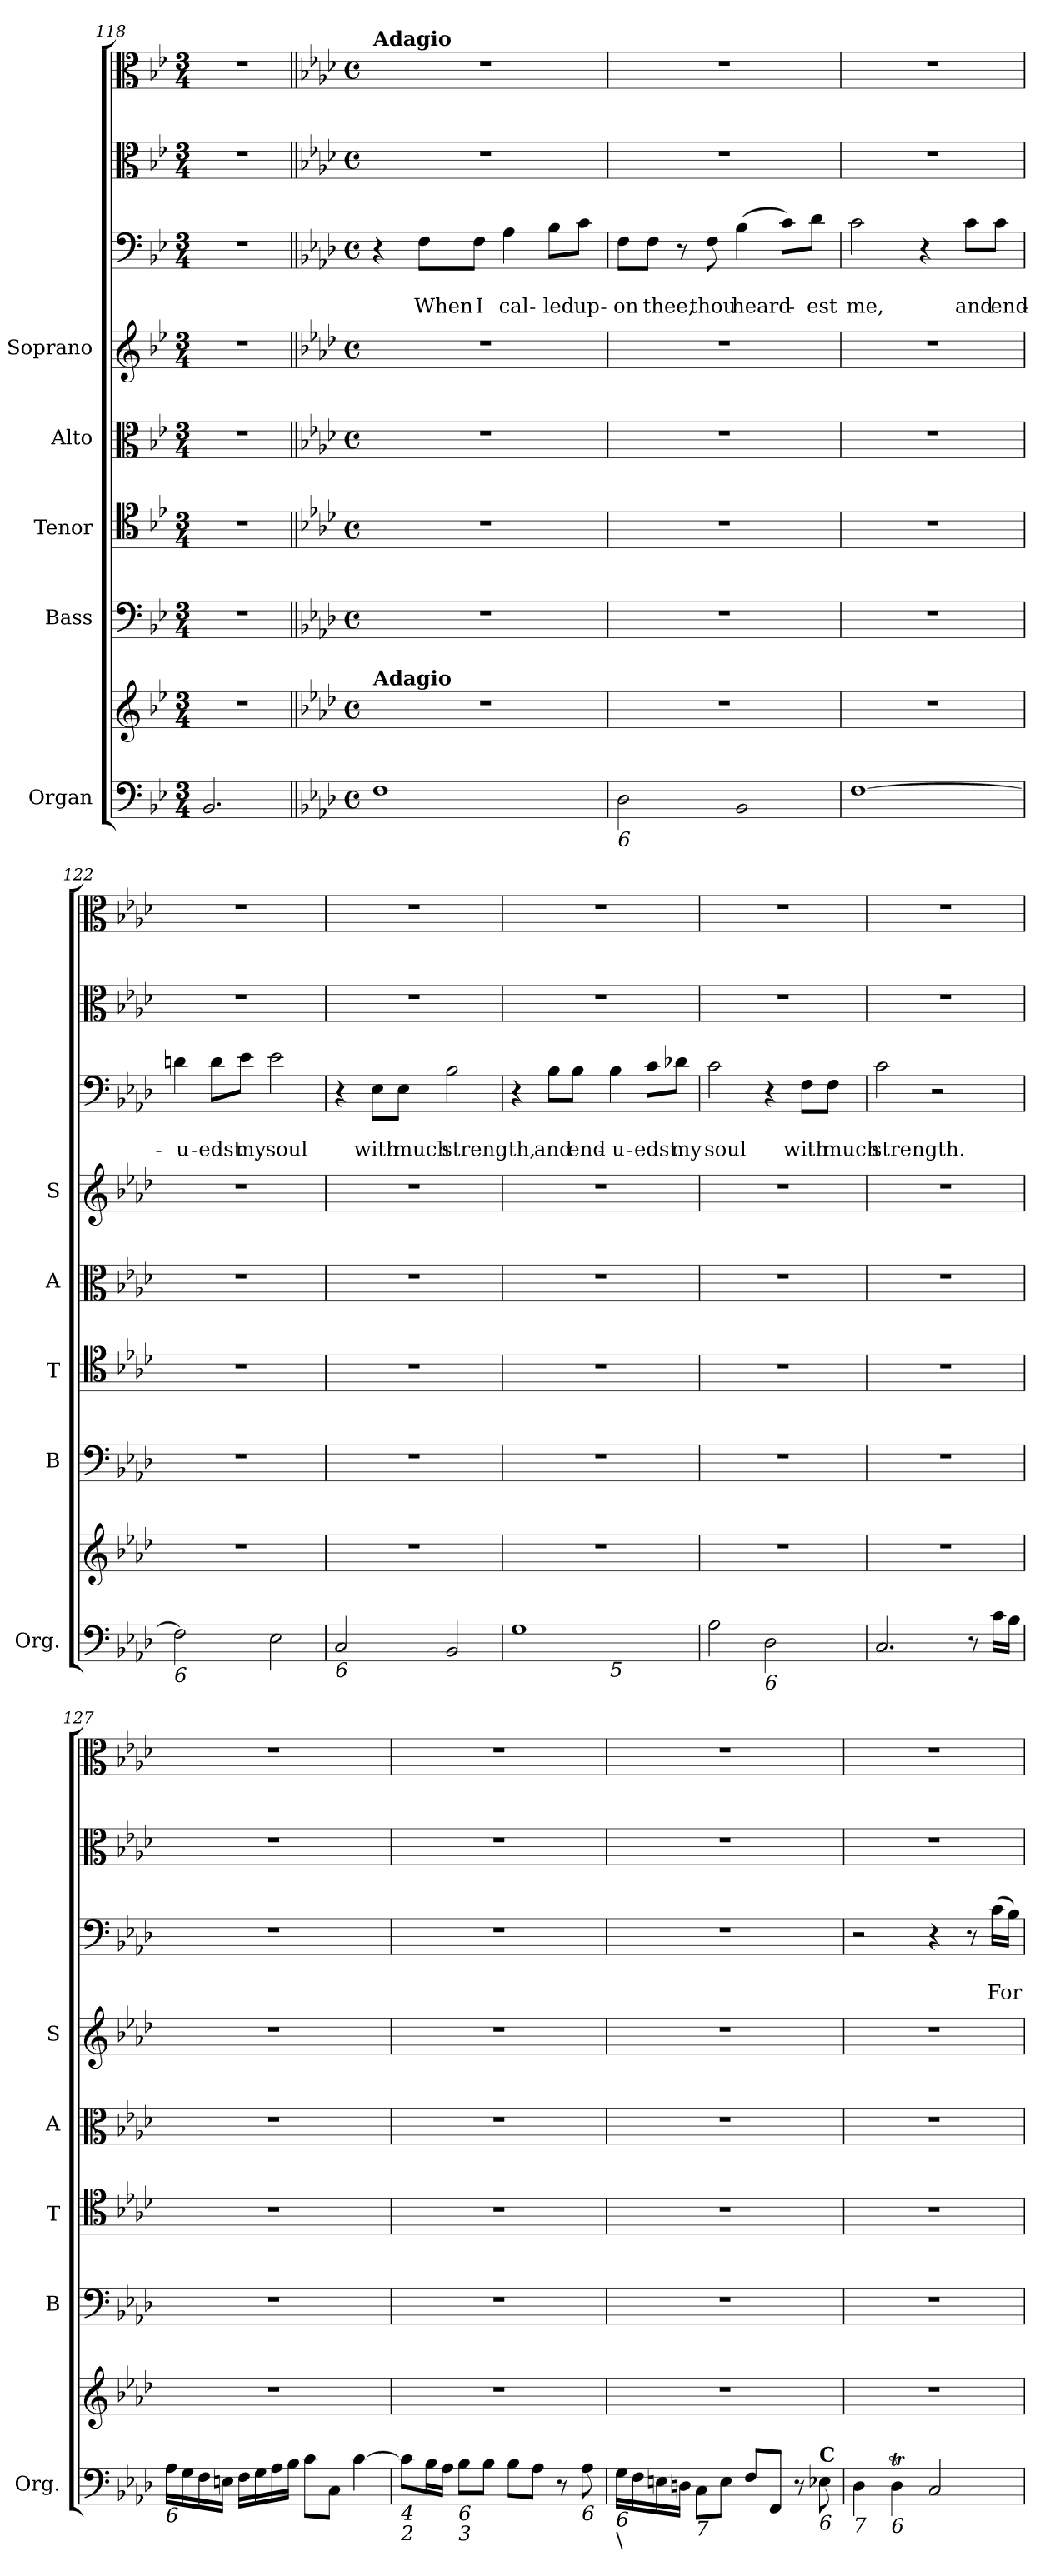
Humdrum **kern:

**kern	**kern	**kern	**kern	**kern	**kern	**kern	**text	**text	**kern	**kern
*part8	*part8	*part7	*part6	*part5	*part4	*part3	*part3	*part3	*part2	*part1
*staff9	*staff8	*staff7	*staff6	*staff5	*staff4	*staff3	*staff3	*staff3	*staff2	*staff1
*I"Organ	*	*I"Bass	*I"Tenor	*I"Alto	*I"Soprano	*	*	*	*	*
*I'Org.	*	*I'B	*I'T	*I'A	*I'S	*	*	*	*	*
*clefF4	*clefG2	*clefF4	*clefC4	*clefC3	*clefG2	*clefF4	*	*	*clefC3	*clefC3
*k[b-e-]	*k[b-e-]	*k[b-e-]	*k[b-e-]	*k[b-e-]	*k[b-e-]	*k[b-e-]	*	*	*k[b-e-]	*k[b-e-]
*B-:	*B-:	*B-:	*B-:	*B-:	*B-:	*B-:	*	*	*B-:	*B-:
*M3/4	*M3/4	*M3/4	*M3/4	*M3/4	*M3/4	*M3/4	*	*	*M3/4	*M3/4
=118	=118	=118	=118	=118	=118	=118	=118	=118	=118	=118
2.BB-/	2.r	2.r	2.r	2.r	2.r	2.r	.	.	2.r	2.r
!!LO:LB:g=z
=119||	=119||	=119||	=119||	=119||	=119||	=119||	=119||	=119||	=119||	=119||
*k[b-e-a-d-]	*k[b-e-a-d-]	*k[b-e-a-d-]	*k[b-e-a-d-]	*k[b-e-a-d-]	*k[b-e-a-d-]	*k[b-e-a-d-]	*	*	*k[b-e-a-d-]	*k[b-e-a-d-]
*f:	*f:	*f:	*f:	*f:	*f:	*f:	*	*	*f:	*f:
*M4/4	*M4/4	*M4/4	*M4/4	*M4/4	*M4/4	*M4/4	*	*	*M4/4	*M4/4
*met(c)	*met(c)	*met(c)	*met(c)	*met(c)	*met(c)	*met(c)	*	*	*met(c)	*met(c)
*	*MM100	*	*	*	*	*	*	*	*	*MM100
!	!	!	!	!	!	!	!	!	!	!LO:TX:a:B:t=Adagio
!	!LO:TX:a:B:t=Adagio	!	!	!	!	!	!	!	!	!
1F	1r	1r	1r	1r	1r	4r	.	.	1r	1r
!	!	!	!	!	!	!	!	!LO:LY:b	!	!
.	.	.	.	.	.	8F\L	.	When	.	.
!	!	!	!	!	!	!	!	!LO:LY:b	!	!
.	.	.	.	.	.	8F\J	.	I	.	.
!	!	!	!	!	!	!	!	!LO:LY:b	!	!
.	.	.	.	.	.	4A-\	.	cal-	.	.
!	!	!	!	!	!	!	!	!LO:LY:b	!	!
.	.	.	.	.	.	8B-\L	.	-led	.	.
!	!	!	!	!	!	!	!	!LO:LY:b	!	!
.	.	.	.	.	.	8c\J	.	up-	.	.
=120	=120	=120	=120	=120	=120	=120	=120	=120	=120	=120
!LO:TX:b:i:t=6	!	!	!	!	!	!	!	!	!	!
!	!	!	!	!	!	!	!	!LO:LY:b	!	!
2D-\	1r	1r	1r	1r	1r	8F\L	.	-on	1r	1r
!	!	!	!	!	!	!	!	!LO:LY:b	!	!
.	.	.	.	.	.	8F\J	.	thee,	.	.
.	.	.	.	.	.	8r	.	.	.	.
!	!	!	!	!	!	!	!	!LO:LY:b	!	!
.	.	.	.	.	.	8F\	.	thou	.	.
!	!	!	!	!	!	!	!	!LO:LY:b	!	!
2BB-/	.	.	.	.	.	(>4B-\	.	heard-	.	.
.	.	.	.	.	.	8c\L)	.	.	.	.
!	!	!	!	!	!	!	!	!LO:LY:b	!	!
.	.	.	.	.	.	8d-\J	.	-est	.	.
=121	=121	=121	=121	=121	=121	=121	=121	=121	=121	=121
!	!	!	!	!	!	!	!	!LO:LY:b	!	!
[1F	1r	1r	1r	1r	1r	2c\	.	me,	1r	1r
.	.	.	.	.	.	4r	.	.	.	.
!	!	!	!	!	!	!	!	!LO:LY:b	!	!
.	.	.	.	.	.	8c\L	.	and	.	.
!	!	!	!	!	!	!	!	!LO:LY:b	!	!
.	.	.	.	.	.	8c\J	.	end-	.	.
!!LO:PB:g=z
=122	=122	=122	=122	=122	=122	=122	=122	=122	=122	=122
!LO:TX:b:i:t=6	!	!	!	!	!	!	!	!	!	!
!	!	!	!	!	!	!	!	!LO:LY:b	!	!
2F\]	1r	1r	1r	1r	1r	4dn\	.	-u-	1r	1r
!	!	!	!	!	!	!	!	!LO:LY:b	!	!
.	.	.	.	.	.	8d\L	.	-edst	.	.
!	!	!	!	!	!	!	!	!LO:LY:b	!	!
.	.	.	.	.	.	8e-\J	.	my	.	.
!	!	!	!	!	!	!	!	!LO:LY:b	!	!
2E-\	.	.	.	.	.	2e-\	.	soul	.	.
=123	=123	=123	=123	=123	=123	=123	=123	=123	=123	=123
!LO:TX:b:i:t=6	!	!	!	!	!	!	!	!	!	!
2C/	1r	1r	1r	1r	1r	4r	.	.	1r	1r
!	!	!	!	!	!	!	!	!LO:LY:b	!	!
.	.	.	.	.	.	8E-\L	.	with	.	.
!	!	!	!	!	!	!	!	!LO:LY:b	!	!
.	.	.	.	.	.	8E-\J	.	much	.	.
!	!	!	!	!	!	!	!	!LO:LY:b	!	!
2BB-/	.	.	.	.	.	2B-\	.	strength,	.	.
=124	=124	=124	=124	=124	=124	=124	=124	=124	=124	=124
!LO:TX:b:i:t=6	!	!	!	!	!	!	!	!	!	!
*^	*	*	*	*	*	*	*	*	*	*
1G	2ryy	1r	1r	1r	1r	1r	4r	.	.	1r	1r
!	!	!	!	!	!	!	!	!	!LO:LY:b	!	!
.	.	.	.	.	.	.	8B-\L	.	and	.	.
!	!	!	!	!	!	!	!	!	!LO:LY:b	!	!
.	.	.	.	.	.	.	8B-\J	.	end-	.	.
!	!LO:TX:b:i:t=5	!	!	!	!	!	!	!	!	!	!
!	!	!	!	!	!	!	!	!	!LO:LY:b	!	!
.	2ryy	.	.	.	.	.	4B-\	.	-u-	.	.
!	!	!	!	!	!	!	!	!	!LO:LY:b	!	!
.	.	.	.	.	.	.	8c\L	.	-edst	.	.
!	!	!	!	!	!	!	!	!	!LO:LY:b	!	!
.	.	.	.	.	.	.	8d-X\J	.	my	.	.
=125	=125	=125	=125	=125	=125	=125	=125	=125	=125	=125	=125
!	!	!	!	!	!	!	!	!	!LO:LY:b	!	!
*v	*v	*	*	*	*	*	*	*	*	*	*
2A-\	1r	1r	1r	1r	1r	2c\	.	soul	1r	1r
!LO:TX:b:i:t=6	!	!	!	!	!	!	!	!	!	!
2D-\	.	.	.	.	.	4r	.	.	.	.
!	!	!	!	!	!	!	!	!LO:LY:b	!	!
.	.	.	.	.	.	8F\L	.	with	.	.
!	!	!	!	!	!	!	!	!LO:LY:b	!	!
.	.	.	.	.	.	8F\J	.	much	.	.
!!LO:LB:g=z
=126	=126	=126	=126	=126	=126	=126	=126	=126	=126	=126
!	!	!	!	!	!	!	!	!LO:LY:b	!	!
2.C/	1r	1r	1r	1r	1r	2c\	.	strength.	1r	1r
.	.	.	.	.	.	2r	.	.	.	.
8r	.	.	.	.	.	.	.	.	.	.
16c\LL	.	.	.	.	.	.	.	.	.	.
16B-\JJ	.	.	.	.	.	.	.	.	.	.
=127	=127	=127	=127	=127	=127	=127	=127	=127	=127	=127
!LO:TX:b:i:t=6	!	!	!	!	!	!	!	!	!	!
16A-\LL	1r	1r	1r	1r	1r	1r	.	.	1r	1r
16G\	.	.	.	.	.	.	.	.	.	.
16F\	.	.	.	.	.	.	.	.	.	.
16En\JJ	.	.	.	.	.	.	.	.	.	.
16F\LL	.	.	.	.	.	.	.	.	.	.
16G\	.	.	.	.	.	.	.	.	.	.
16A-\	.	.	.	.	.	.	.	.	.	.
16B-\JJ	.	.	.	.	.	.	.	.	.	.
8c\L	.	.	.	.	.	.	.	.	.	.
8C\J	.	.	.	.	.	.	.	.	.	.
[4c\	.	.	.	.	.	.	.	.	.	.
=128	=128	=128	=128	=128	=128	=128	=128	=128	=128	=128
!LO:TX:b:i:t=4	!	!	!	!	!	!	!	!	!	!
!LO:TX:b:i:t=2	!	!	!	!	!	!	!	!	!	!
8c\L]	1r	1r	1r	1r	1r	1r	.	.	1r	1r
16B-\L	.	.	.	.	.	.	.	.	.	.
16A-\JJ	.	.	.	.	.	.	.	.	.	.
!LO:TX:b:i:t=6	!	!	!	!	!	!	!	!	!	!
!LO:TX:b:i:t=3	!	!	!	!	!	!	!	!	!	!
8B-\L	.	.	.	.	.	.	.	.	.	.
8B-\J	.	.	.	.	.	.	.	.	.	.
8B-\L	.	.	.	.	.	.	.	.	.	.
8A-\J	.	.	.	.	.	.	.	.	.	.
8r	.	.	.	.	.	.	.	.	.	.
!LO:TX:b:i:t=6	!	!	!	!	!	!	!	!	!	!
8A-\	.	.	.	.	.	.	.	.	.	.
=129	=129	=129	=129	=129	=129	=129	=129	=129	=129	=129
!LO:TX:b:i:t=6	!	!	!	!	!	!	!	!	!	!
!LO:TX:b:t=\	!	!	!	!	!	!	!	!	!	!
16G\LL	1r	1r	1r	1r	1r	1r	.	.	1r	1r
16F\	.	.	.	.	.	.	.	.	.	.
16En\	.	.	.	.	.	.	.	.	.	.
16Dn\JJ	.	.	.	.	.	.	.	.	.	.
!LO:TX:b:i:t=7	!	!	!	!	!	!	!	!	!	!
8C\L	.	.	.	.	.	.	.	.	.	.
8E\J	.	.	.	.	.	.	.	.	.	.
8F/L	.	.	.	.	.	.	.	.	.	.
8FF/J	.	.	.	.	.	.	.	.	.	.
8r	.	.	.	.	.	.	.	.	.	.
!LO:TX:b:i:t=6	!	!	!	!	!	!	!	!	!	!
!LO:TX:a:B:t=C	!	!	!	!	!	!	!	!	!	!
8E-X\	.	.	.	.	.	.	.	.	.	.
!!LO:LB:g=z
=130	=130	=130	=130	=130	=130	=130	=130	=130	=130	=130
!LO:TX:b:i:t=7	!	!	!	!	!	!	!	!	!	!
4D-\	1r	1r	1r	1r	1r	2r	.	.	1r	1r
!LO:TX:b:i:t=6	!	!	!	!	!	!	!	!	!	!
4D-T\	.	.	.	.	.	.	.	.	.	.
2C/	.	.	.	.	.	4r	.	.	.	.
.	.	.	.	.	.	8r	.	.	.	.
!	!	!	!	!	!	!	!	!LO:LY:b	!	!
.	.	.	.	.	.	(>16c\LL	.	For	.	.
.	.	.	.	.	.	16B-\JJ)	.	.	.	.
=	=	=	=	=	=	=	=	=	=	=
*-	*-	*-	*-	*-	*-	*-	*-	*-	*-	*-
